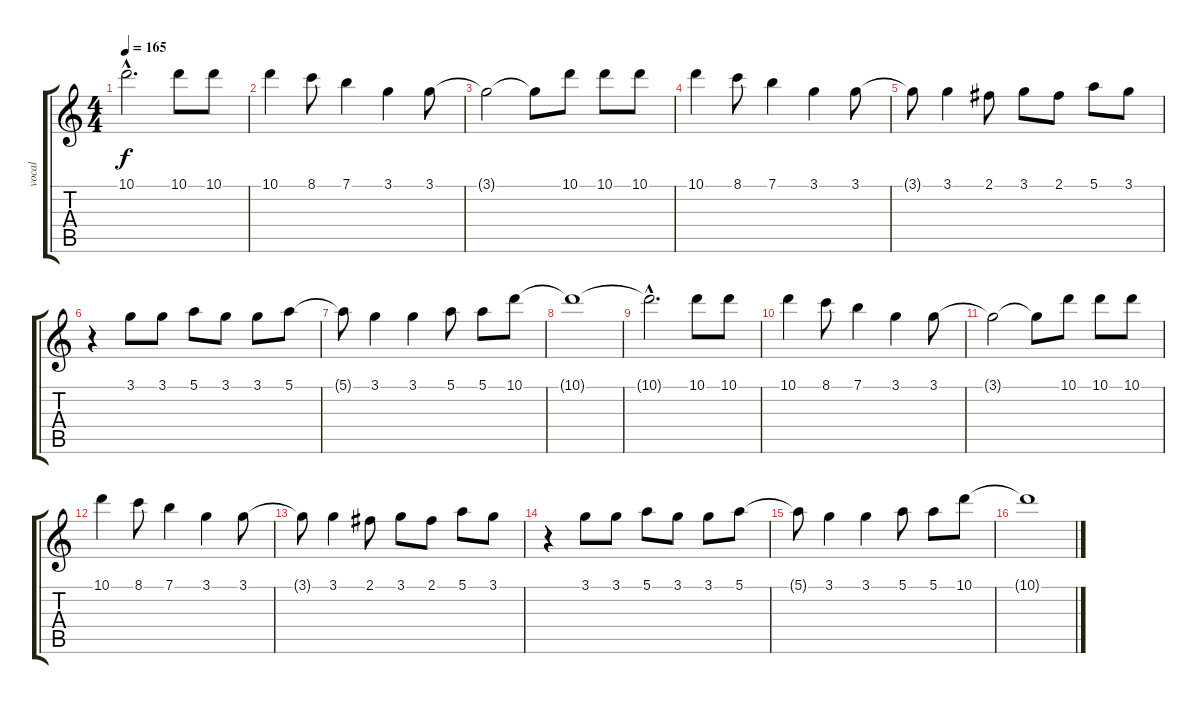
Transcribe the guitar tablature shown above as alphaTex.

\track ("vocal" "vocal") {instrument contrabass}
\staff {score tabs}
\tuning (E4 B3 G3 D3 A2 E2) {hide}
\ts (4 4)
\tempo 165
\clef g2
\ks c
10.1{hac t}.2{d dy f} 10.1.8 10.1.8 |
10.1.4 8.1.8 7.1.4 3.1.4 3.1.8 |
3.1{t}.2 3.1{t}.8 10.1.8 10.1.8 10.1.8 |
10.1.4 8.1.8 7.1.4 3.1.4 3.1.8 |
3.1{t}.8 3.1.4 2.1.8 3.1.8 2.1.8 5.1.8 3.1.8 |
r.4 3.1.8 3.1.8 5.1.8 3.1.8 3.1.8 5.1.8 |
5.1{t}.8 3.1.4 3.1.4 5.1.8 5.1.8 10.1.8 |
10.1{t}.1 |
10.1{hac t}.2{d} 10.1.8 10.1.8 |
10.1.4 8.1.8 7.1.4 3.1.4 3.1.8 |
3.1{t}.2 3.1{t}.8 10.1.8 10.1.8 10.1.8 |
10.1.4 8.1.8 7.1.4 3.1.4 3.1.8 |
3.1{t}.8 3.1.4 2.1.8 3.1.8 2.1.8 5.1.8 3.1.8 |
r.4 3.1.8 3.1.8 5.1.8 3.1.8 3.1.8 5.1.8 |
5.1{t}.8 3.1.4 3.1.4 5.1.8 5.1.8 10.1.8 |
10.1{t}.1
